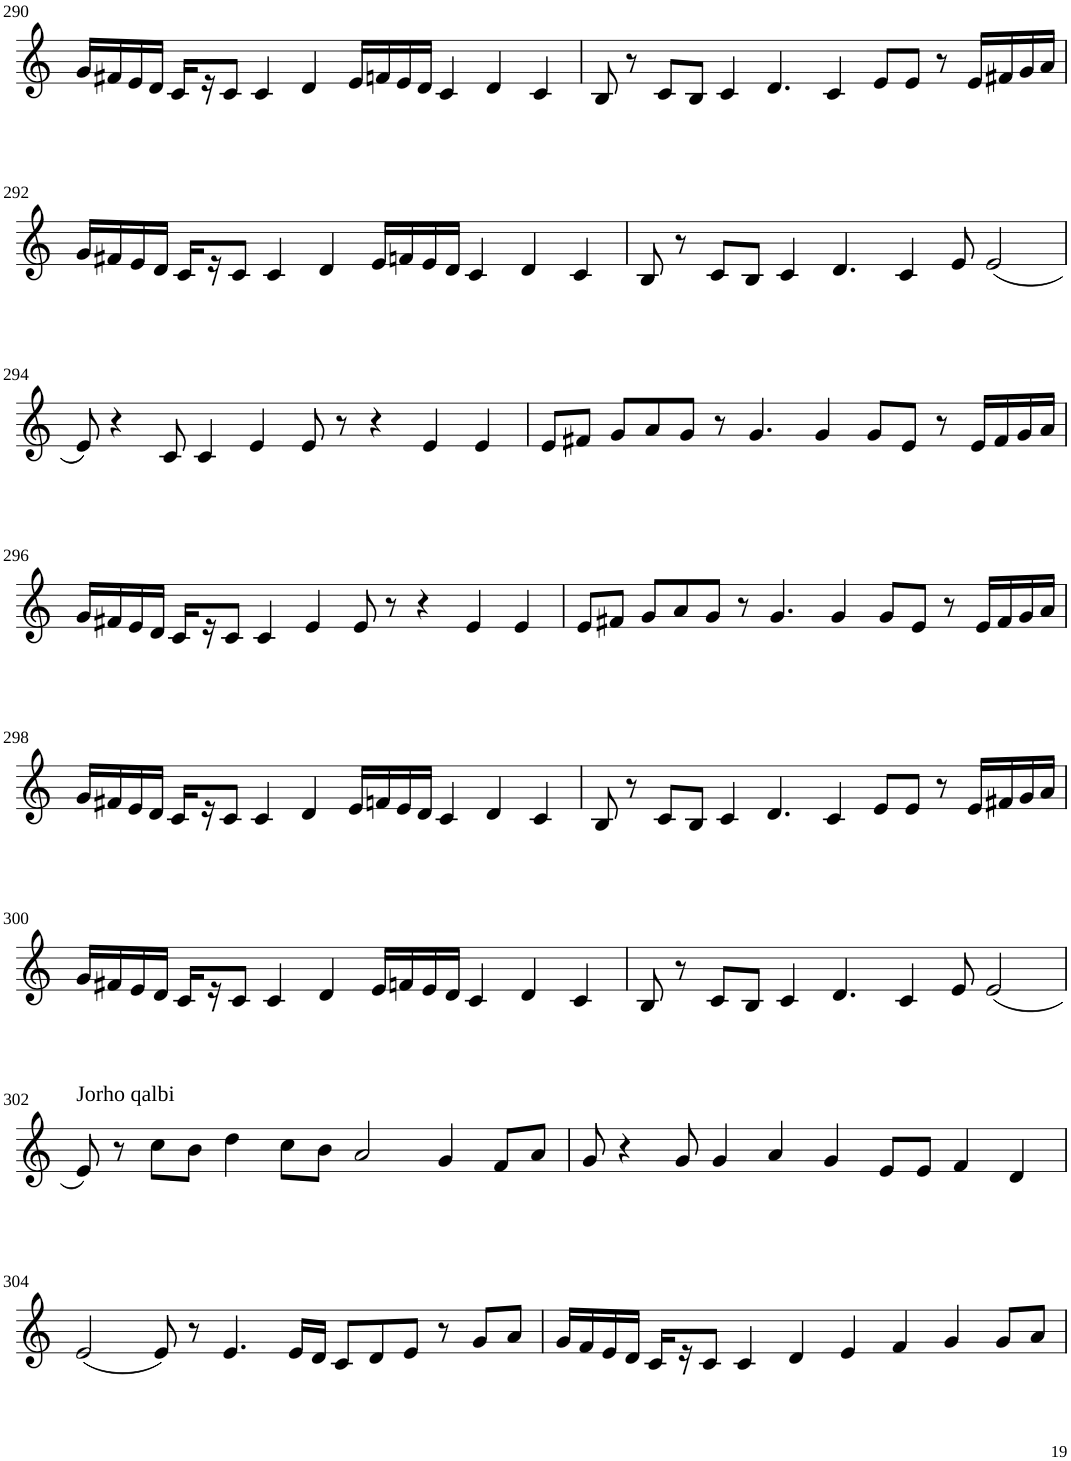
**kern
*part1
*staff1
*I"Violin
!!LO:PB:g=z
*clefG2
*k[]
*M8/4
=290
16g/LL
16f#X/
16e/
16d/JJ
16c/LL
16r
8c/J
4c/
4d/
16e/LL
16fn/
16e/
16d/JJ
4c/
4d/
4c/
=291
8B/
8r
8c/L
8B/J
4c/
4.d/
4c/
8e/L
8e/J
8r
16e/LL
16f#X/
16g/
16a/JJ
!!LO:LB:g=z
=292
16g/LL
16f#X/
16e/
16d/JJ
16c/LL
16r
8c/J
4c/
4d/
16e/LL
16fn/
16e/
16d/JJ
4c/
4d/
4c/
=293
8B/
8r
8c/L
8B/J
4c/
4.d/
4c/
8e/
(2e/
!!LO:LB:g=z
=294
8e/)
4r
8c/
4c/
4e/
8e/
8r
4r
4e/
4e/
=295
8e/L
8f#X/J
8g/L
8a/
8g/J
8r
4.g/
4g/
8g/L
8e/J
8r
16e/LL
16f#/
16g/
16a/JJ
!!LO:LB:g=z
=296
16g/LL
16f#X/
16e/
16d/JJ
16c/LL
16r
8c/J
4c/
4e/
8e/
8r
4r
4e/
4e/
=297
8e/L
8f#X/J
8g/L
8a/
8g/J
8r
4.g/
4g/
8g/L
8e/J
8r
16e/LL
16f#/
16g/
16a/JJ
!!LO:LB:g=z
=298
16g/LL
16f#X/
16e/
16d/JJ
16c/LL
16r
8c/J
4c/
4d/
16e/LL
16fn/
16e/
16d/JJ
4c/
4d/
4c/
=299
8B/
8r
8c/L
8B/J
4c/
4.d/
4c/
8e/L
8e/J
8r
16e/LL
16f#X/
16g/
16a/JJ
!!LO:LB:g=z
=300
16g/LL
16f#X/
16e/
16d/JJ
16c/LL
16r
8c/J
4c/
4d/
16e/LL
16fn/
16e/
16d/JJ
4c/
4d/
4c/
=301
8B/
8r
8c/L
8B/J
4c/
4.d/
4c/
8e/
(2e/
!!LO:LB:g=z
=302
!LO:TX:a:t=Jorho qalbi
8e/)
8r
8cc\L
8b\J
4dd\
8cc\L
8b\J
2a/
4g/
8f/L
8a/J
=303
8g/
4r
8g/
4g/
4a/
4g/
8e/L
8e/J
4f/
4d/
!!LO:LB:g=z
=304
(2e/
8e/)
8r
4.e/
16e/LL
16d/JJ
8c/L
8d/
8e/J
8r
8g/L
8a/J
=305
16g/LL
16f/
16e/
16d/JJ
16c/LL
16r
8c/J
4c/
4d/
4e/
4f/
4g/
8g/L
8a/J
=
*-
